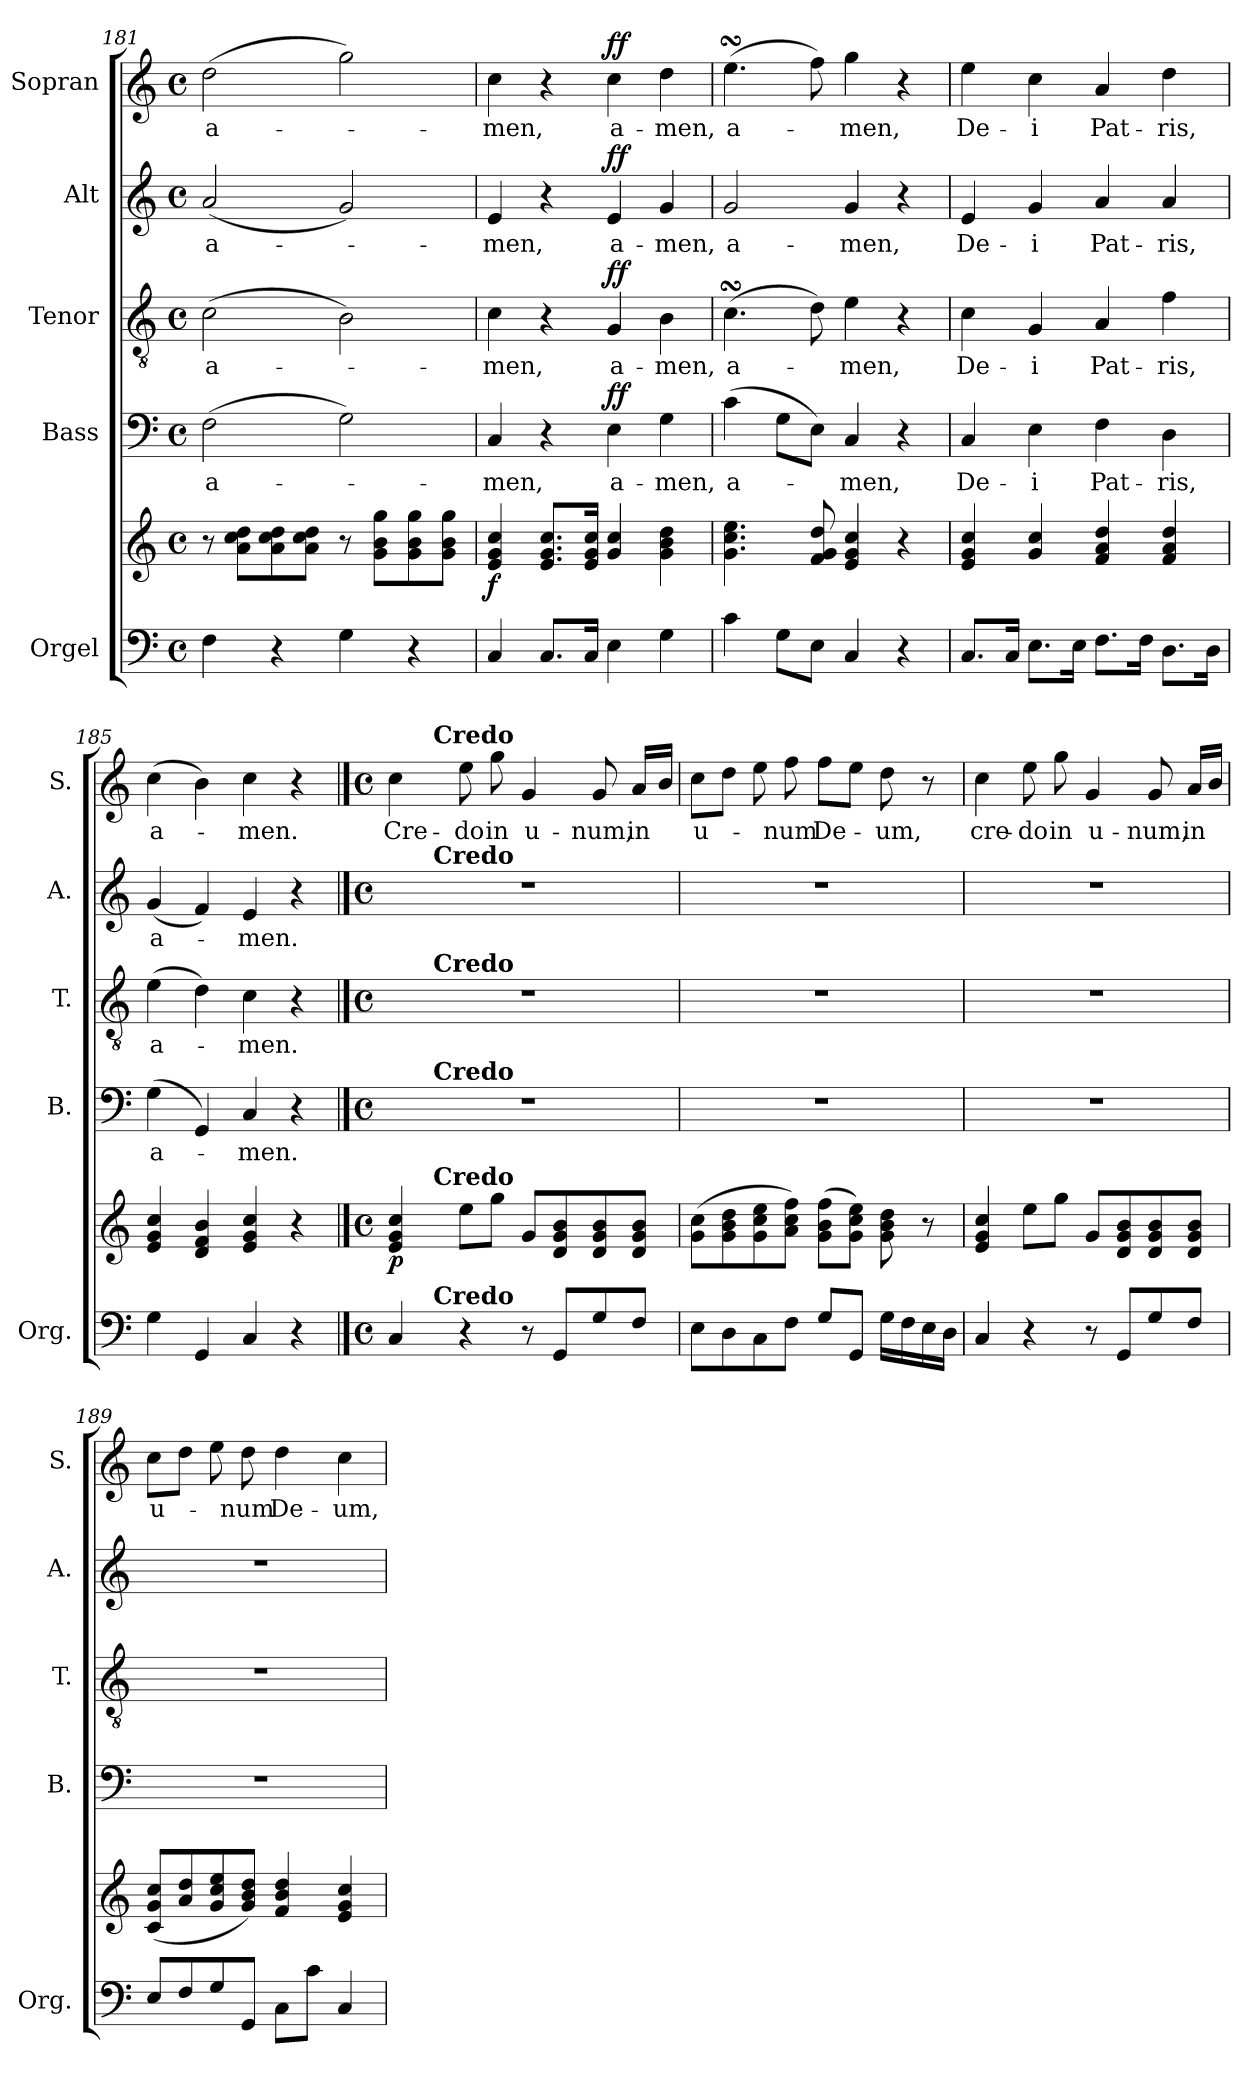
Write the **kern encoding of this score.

**kern	**kern	**dynam	**kern	**text	**dynam	**kern	**text	**dynam	**kern	**text	**dynam	**kern	**text	**dynam
*part5	*part5	*part5	*part4	*part4	*part4	*part3	*part3	*part3	*part2	*part2	*part2	*part1	*part1	*part1
*staff6	*staff5	*staff5/6	*staff4	*staff4	*staff4	*staff3	*staff3	*staff3	*staff2	*staff2	*staff2	*staff1	*staff1	*staff1
*I"Orgel	*	*	*I"Bass	*	*	*I"Tenor	*	*	*I"Alt	*	*	*I"Sopran	*	*
*I'Org.	*	*	*I'B.	*	*	*I'T.	*	*	*I'A.	*	*	*I'S.	*	*
*clefF4	*clefG2	*	*clefF4	*	*	*clefGv2	*	*	*clefG2	*	*	*clefG2	*	*
*k[]	*k[]	*	*k[]	*	*	*k[]	*	*	*k[]	*	*	*k[]	*	*
*C:	*C:	*	*C:	*	*	*C:	*	*	*C:	*	*	*C:	*	*
*M4/4	*M4/4	*	*M4/4	*	*	*M4/4	*	*	*M4/4	*	*	*M4/4	*	*
*met(c)	*met(c)	*	*met(c)	*	*	*met(c)	*	*	*met(c)	*	*	*met(c)	*	*
=181	=181	=181	=181	=181	=181	=181	=181	=181	=181	=181	=181	=181	=181	=181
!	!	!	!	!LO:LY:b	!	!	!LO:LY:b	!	!	!LO:LY:b	!	!	!LO:LY:b	!
4F\	8r	.	(>2F\	a-	.	(>2c\	a-	.	(<2a/	a-	.	(>2dd\	a-	.
.	8a\ 8cc\ 8dd\L	.	.	.	.	.	.	.	.	.	.	.	.	.
4r	8a\ 8cc\ 8dd\	.	.	.	.	.	.	.	.	.	.	.	.	.
.	8a\ 8cc\ 8dd\J	.	.	.	.	.	.	.	.	.	.	.	.	.
4G\	8r	.	2G\)	.	.	2B\)	.	.	2g/)	.	.	2gg\)	.	.
.	8g\ 8b\ 8gg\L	.	.	.	.	.	.	.	.	.	.	.	.	.
4r	8g\ 8b\ 8gg\	.	.	.	.	.	.	.	.	.	.	.	.	.
.	8g\ 8b\ 8gg\J	.	.	.	.	.	.	.	.	.	.	.	.	.
=182	=182	=182	=182	=182	=182	=182	=182	=182	=182	=182	=182	=182	=182	=182
!	!	!LO:DY:b	!	!LO:LY:b	!	!	!LO:LY:b	!	!	!LO:LY:b	!	!	!LO:LY:b	!
4C/	4e/ 4g/ 4cc/	f	4C/	-men,	.	4c\	-men,	.	4e/	-men,	.	4cc\	-men,	.
8.C/L	8.e/ 8.g/ 8.cc/L	.	4r	.	.	4r	.	.	4r	.	.	4r	.	.
16C/Jk	16e/ 16g/ 16cc/Jk	.	.	.	.	.	.	.	.	.	.	.	.	.
!	!	!	!	!LO:LY:b	!LO:DY:a	!	!LO:LY:b	!LO:DY:a	!	!LO:LY:b	!LO:DY:a	!	!LO:LY:b	!LO:DY:a
4E\	4g/ 4cc/	.	4E\	a-	ff	4G/	a-	ff	4e/	a-	ff	4cc\	a-	ff
!	!	!	!	!LO:LY:b	!	!	!LO:LY:b	!	!	!LO:LY:b	!	!	!LO:LY:b	!
4G\	4g\ 4b\ 4dd\	.	4G\	-men,	.	4B\	-men,	.	4g/	-men,	.	4dd\	-men,	.
=183	=183	=183	=183	=183	=183	=183	=183	=183	=183	=183	=183	=183	=183	=183
!	!	!	!	!LO:LY:b	!	!	!LO:LY:b	!	!	!LO:LY:b	!	!	!LO:LY:b	!
4c\	4.g\ 4.cc\ 4.ee\	.	(>4c\	a-	.	(>4.csSSs\	a-	.	2g/	a-	.	(>4.eesSsS\	a-	.
8G\L	.	.	8G\L	.	.	.	.	.	.	.	.	.	.	.
8E\J	8f/ 8g/ 8dd/	.	8E\J)	.	.	8d\)	.	.	.	.	.	8ff\)	.	.
!	!	!	!	!LO:LY:b	!	!	!LO:LY:b	!	!	!LO:LY:b	!	!	!LO:LY:b	!
4C/	4e/ 4g/ 4cc/	.	4C/	-men,	.	4e\	-men,	.	4g/	-men,	.	4gg\	-men,	.
4r	4r	.	4r	.	.	4r	.	.	4r	.	.	4r	.	.
!!LO:LB:g=z
=184	=184	=184	=184	=184	=184	=184	=184	=184	=184	=184	=184	=184	=184	=184
!	!	!	!	!LO:LY:b	!	!	!LO:LY:b	!	!	!LO:LY:b	!	!	!LO:LY:b	!
8.C/L	4e/ 4g/ 4cc/	.	4C/	De-	.	4c\	De-	.	4e/	De-	.	4ee\	De-	.
16C/Jk	.	.	.	.	.	.	.	.	.	.	.	.	.	.
!	!	!	!	!LO:LY:b	!	!	!LO:LY:b	!	!	!LO:LY:b	!	!	!LO:LY:b	!
8.E\L	4g/ 4cc/	.	4E\	-i	.	4G/	-i	.	4g/	-i	.	4cc\	-i	.
16E\Jk	.	.	.	.	.	.	.	.	.	.	.	.	.	.
!	!	!	!	!LO:LY:b	!	!	!LO:LY:b	!	!	!LO:LY:b	!	!	!LO:LY:b	!
8.F\L	4f/ 4a/ 4dd/	.	4F\	Pat-	.	4A/	Pat-	.	4a/	Pat-	.	4a/	Pat-	.
16F\Jk	.	.	.	.	.	.	.	.	.	.	.	.	.	.
!	!	!	!	!LO:LY:b	!	!	!LO:LY:b	!	!	!LO:LY:b	!	!	!LO:LY:b	!
8.D\L	4f/ 4a/ 4dd/	.	4D\	-ris,	.	4f\	-ris,	.	4a/	-ris,	.	4dd\	-ris,	.
16D\Jk	.	.	.	.	.	.	.	.	.	.	.	.	.	.
=185	=185	=185	=185	=185	=185	=185	=185	=185	=185	=185	=185	=185	=185	=185
!	!	!	!	!LO:LY:b	!	!	!LO:LY:b	!	!	!LO:LY:b	!	!	!LO:LY:b	!
4G\	4e/ 4g/ 4cc/	.	(>4G\	a-	.	(>4e\	a-	.	(<4g/	a-	.	(>4cc\	a-	.
4GG/	4d/ 4f/ 4b/	.	4GG/)	.	.	4d\)	.	.	4f/)	.	.	4b\)	.	.
!	!	!	!	!LO:LY:b	!	!	!LO:LY:b	!	!	!LO:LY:b	!	!	!LO:LY:b	!
4C/	4e/ 4g/ 4cc/	.	4C/	-men.	.	4c\	-men.	.	4e/	-men.	.	4cc\	-men.	.
4r	4r	.	4r	.	.	4r	.	.	4r	.	.	4r	.	.
==186	==186	==186	==186	==186	==186	==186	==186	==186	==186	==186	==186	==186	==186	==186
*M4/4	*M4/4	*	*M4/4	*	*	*M4/4	*	*	*M4/4	*	*	*M4/4	*	*
*met(c)	*met(c)	*	*met(c)	*	*	*met(c)	*	*	*met(c)	*	*	*met(c)	*	*
!	!	!	!	!	!	!	!	!	!	!	!	!LO:TX:a:Bi:t=Allegretto	!	!
!	!	!	!	!	!	!	!	!	!	!	!	!LO:TX:a:Bi:t=Solo	!	!
!	!	!	!	!	!	!	!	!	!LO:TX:a:Bi:t=Allegretto	!	!	!	!	!
!	!	!	!	!	!	!LO:TX:a:Bi:t=Allegretto	!	!	!	!	!	!	!	!
!	!	!	!LO:TX:a:Bi:t=Allegretto	!	!	!	!	!	!	!	!	!	!	!
!	!LO:TX:a:Bi:t=Allegretto	!	!	!	!	!	!	!	!	!	!	!	!	!
!LO:TX:a:Bi:t=Allegretto	!	!	!	!	!	!	!	!	!	!	!	!	!	!
!	!	!LO:DY:b	!	!	!	!	!	!	!	!	!	!	!LO:LY:b	!
*^	*^	*	*^	*	*	*^	*	*	*^	*	*	*^	*	*
4C/	8ryy	4e/ 4g/ 4cc/	8ryy	p	1r	8ryy	.	.	1r	8ryy	.	.	1r	8ryy	.	.	4cc\	8ryy	Cre-	.
.	32ryy	.	32ryy	.	.	32ryy	.	.	.	32ryy	.	.	.	32ryy	.	.	.	32ryy	.	.
!	!	!	!	!	!	!	!	!	!	!	!	!	!	!	!	!	!	!LO:TX:a:B:t=Credo	!	!
!	!	!	!	!	!	!	!	!	!	!	!	!	!	!LO:TX:a:B:t=Credo	!	!	!	!	!	!
!	!	!	!	!	!	!	!	!	!	!LO:TX:a:B:t=Credo	!	!	!	!	!	!	!	!	!	!
!	!	!	!	!	!	!LO:TX:a:B:t=Credo	!	!	!	!	!	!	!	!	!	!	!	!	!	!
!	!	!	!LO:TX:a:B:t=Credo	!	!	!	!	!	!	!	!	!	!	!	!	!	!	!	!	!
!	!LO:TX:a:B:t=Credo	!	!	!	!	!	!	!	!	!	!	!	!	!	!	!	!	!	!	!
.	2ryy	.	2ryy	.	.	2ryy	.	.	.	2ryy	.	.	.	2ryy	.	.	.	2ryy	.	.
!	!	!	!	!	!	!	!	!	!	!	!	!	!	!	!	!	!	!	!LO:LY:b	!
4r	.	8ee\L	.	.	.	.	.	.	.	.	.	.	.	.	.	.	8ee\	.	-do	.
!	!	!	!	!	!	!	!	!	!	!	!	!	!	!	!	!	!	!	!LO:LY:b	!
.	.	8gg\J	.	.	.	.	.	.	.	.	.	.	.	.	.	.	8gg\	.	in	.
!	!	!	!	!	!	!	!	!	!	!	!	!	!	!	!	!	!	!	!LO:LY:b	!
8r	.	8g/L	.	.	.	.	.	.	.	.	.	.	.	.	.	.	4g/	.	u-	.
8GG/L	.	8d/ 8g/ 8b/	.	.	.	.	.	.	.	.	.	.	.	.	.	.	.	.	.	.
.	4ryy	.	4ryy	.	.	4ryy	.	.	.	4ryy	.	.	.	4ryy	.	.	.	4ryy	.	.
!	!	!	!	!	!	!	!	!	!	!	!	!	!	!	!	!	!	!	!LO:LY:b	!
8G/	.	8d/ 8g/ 8b/	.	.	.	.	.	.	.	.	.	.	.	.	.	.	8g/	.	-num,	.
!	!	!	!	!	!	!	!	!	!	!	!	!	!	!	!	!	!	!	!LO:LY:b	!
8F/J	.	8d/ 8g/ 8b/J	.	.	.	.	.	.	.	.	.	.	.	.	.	.	16a/LL	.	in	.
.	16.ryy	.	16.ryy	.	.	16.ryy	.	.	.	16.ryy	.	.	.	16.ryy	.	.	.	16.ryy	.	.
.	.	.	.	.	.	.	.	.	.	.	.	.	.	.	.	.	16b/JJ	.	.	.
=187	=187	=187	=187	=187	=187	=187	=187	=187	=187	=187	=187	=187	=187	=187	=187	=187	=187	=187	=187	=187
!	!	!	!	!	!	!	!	!	!	!	!	!	!	!	!	!	!	!	!LO:LY:b	!
*v	*v	*	*	*	*v	*v	*	*	*v	*v	*	*	*v	*v	*	*	*v	*v	*	*
*	*v	*v	*	*	*	*	*	*	*	*	*	*	*	*	*
8E\L	(>8g\ 8cc\L	.	1r	.	.	1r	.	.	1r	.	.	8cc\L	u-	.
8D\	8g\ 8b\ 8dd\	.	.	.	.	.	.	.	.	.	.	8dd\J	.	.
8C\	8g\ 8cc\ 8ee\	.	.	.	.	.	.	.	.	.	.	8ee\	.	.
!	!	!	!	!	!	!	!	!	!	!	!	!	!LO:LY:b	!
8F\J	8a\ 8cc\ 8ff\J)	.	.	.	.	.	.	.	.	.	.	8ff\	-num	.
!	!	!	!	!	!	!	!	!	!	!	!	!	!LO:LY:b	!
8G/L	(>8g\ 8b\ 8ff\L	.	.	.	.	.	.	.	.	.	.	8ff\L	De-	.
8GG/J	8g\ 8cc\ 8ee\J)	.	.	.	.	.	.	.	.	.	.	8ee\J	.	.
!	!	!	!	!	!	!	!	!	!	!	!	!	!LO:LY:b	!
16G\LL	8g\ 8b\ 8dd\	.	.	.	.	.	.	.	.	.	.	8dd\	-um,	.
16F\	.	.	.	.	.	.	.	.	.	.	.	.	.	.
16E\	8r	.	.	.	.	.	.	.	.	.	.	8r	.	.
16D\JJ	.	.	.	.	.	.	.	.	.	.	.	.	.	.
=188	=188	=188	=188	=188	=188	=188	=188	=188	=188	=188	=188	=188	=188	=188
!	!	!	!	!	!	!	!	!	!	!	!	!	!LO:LY:b	!
4C/	4e/ 4g/ 4cc/	.	1r	.	.	1r	.	.	1r	.	.	4cc\	cre-	.
!	!	!	!	!	!	!	!	!	!	!	!	!	!LO:LY:b	!
4r	8ee\L	.	.	.	.	.	.	.	.	.	.	8ee\	-do	.
!	!	!	!	!	!	!	!	!	!	!	!	!	!LO:LY:b	!
.	8gg\J	.	.	.	.	.	.	.	.	.	.	8gg\	in	.
!	!	!	!	!	!	!	!	!	!	!	!	!	!LO:LY:b	!
8r	8g/L	.	.	.	.	.	.	.	.	.	.	4g/	u-	.
8GG/L	8d/ 8g/ 8b/	.	.	.	.	.	.	.	.	.	.	.	.	.
!	!	!	!	!	!	!	!	!	!	!	!	!	!LO:LY:b	!
8G/	8d/ 8g/ 8b/	.	.	.	.	.	.	.	.	.	.	8g/	-num,	.
!	!	!	!	!	!	!	!	!	!	!	!	!	!LO:LY:b	!
8F/J	8d/ 8g/ 8b/J	.	.	.	.	.	.	.	.	.	.	16a/LL	in	.
.	.	.	.	.	.	.	.	.	.	.	.	16b/JJ	.	.
=189	=189	=189	=189	=189	=189	=189	=189	=189	=189	=189	=189	=189	=189	=189
!	!	!	!	!	!	!	!	!	!	!	!	!	!LO:LY:b	!
8E/L	(<8c/ 8g/ 8cc/L	.	1r	.	.	1r	.	.	1r	.	.	8cc\L	u-	.
8F/	8a/ 8dd/	.	.	.	.	.	.	.	.	.	.	8dd\J	.	.
8G/	8g/ 8cc/ 8ee/	.	.	.	.	.	.	.	.	.	.	8ee\	.	.
!	!	!	!	!	!	!	!	!	!	!	!	!	!LO:LY:b	!
8GG/J	8g/ 8b/ 8dd/J)	.	.	.	.	.	.	.	.	.	.	8dd\	-num	.
!	!	!	!	!	!	!	!	!	!	!	!	!	!LO:LY:b	!
8C\L	4f/ 4b/ 4dd/	.	.	.	.	.	.	.	.	.	.	4dd\	De-	.
8c\J	.	.	.	.	.	.	.	.	.	.	.	.	.	.
!	!	!	!	!	!	!	!	!	!	!	!	!	!LO:LY:b	!
4C/	4e/ 4g/ 4cc/	.	.	.	.	.	.	.	.	.	.	4cc\	-um,	.
=	=	=	=	=	=	=	=	=	=	=	=	=	=	=
*-	*-	*-	*-	*-	*-	*-	*-	*-	*-	*-	*-	*-	*-	*-
